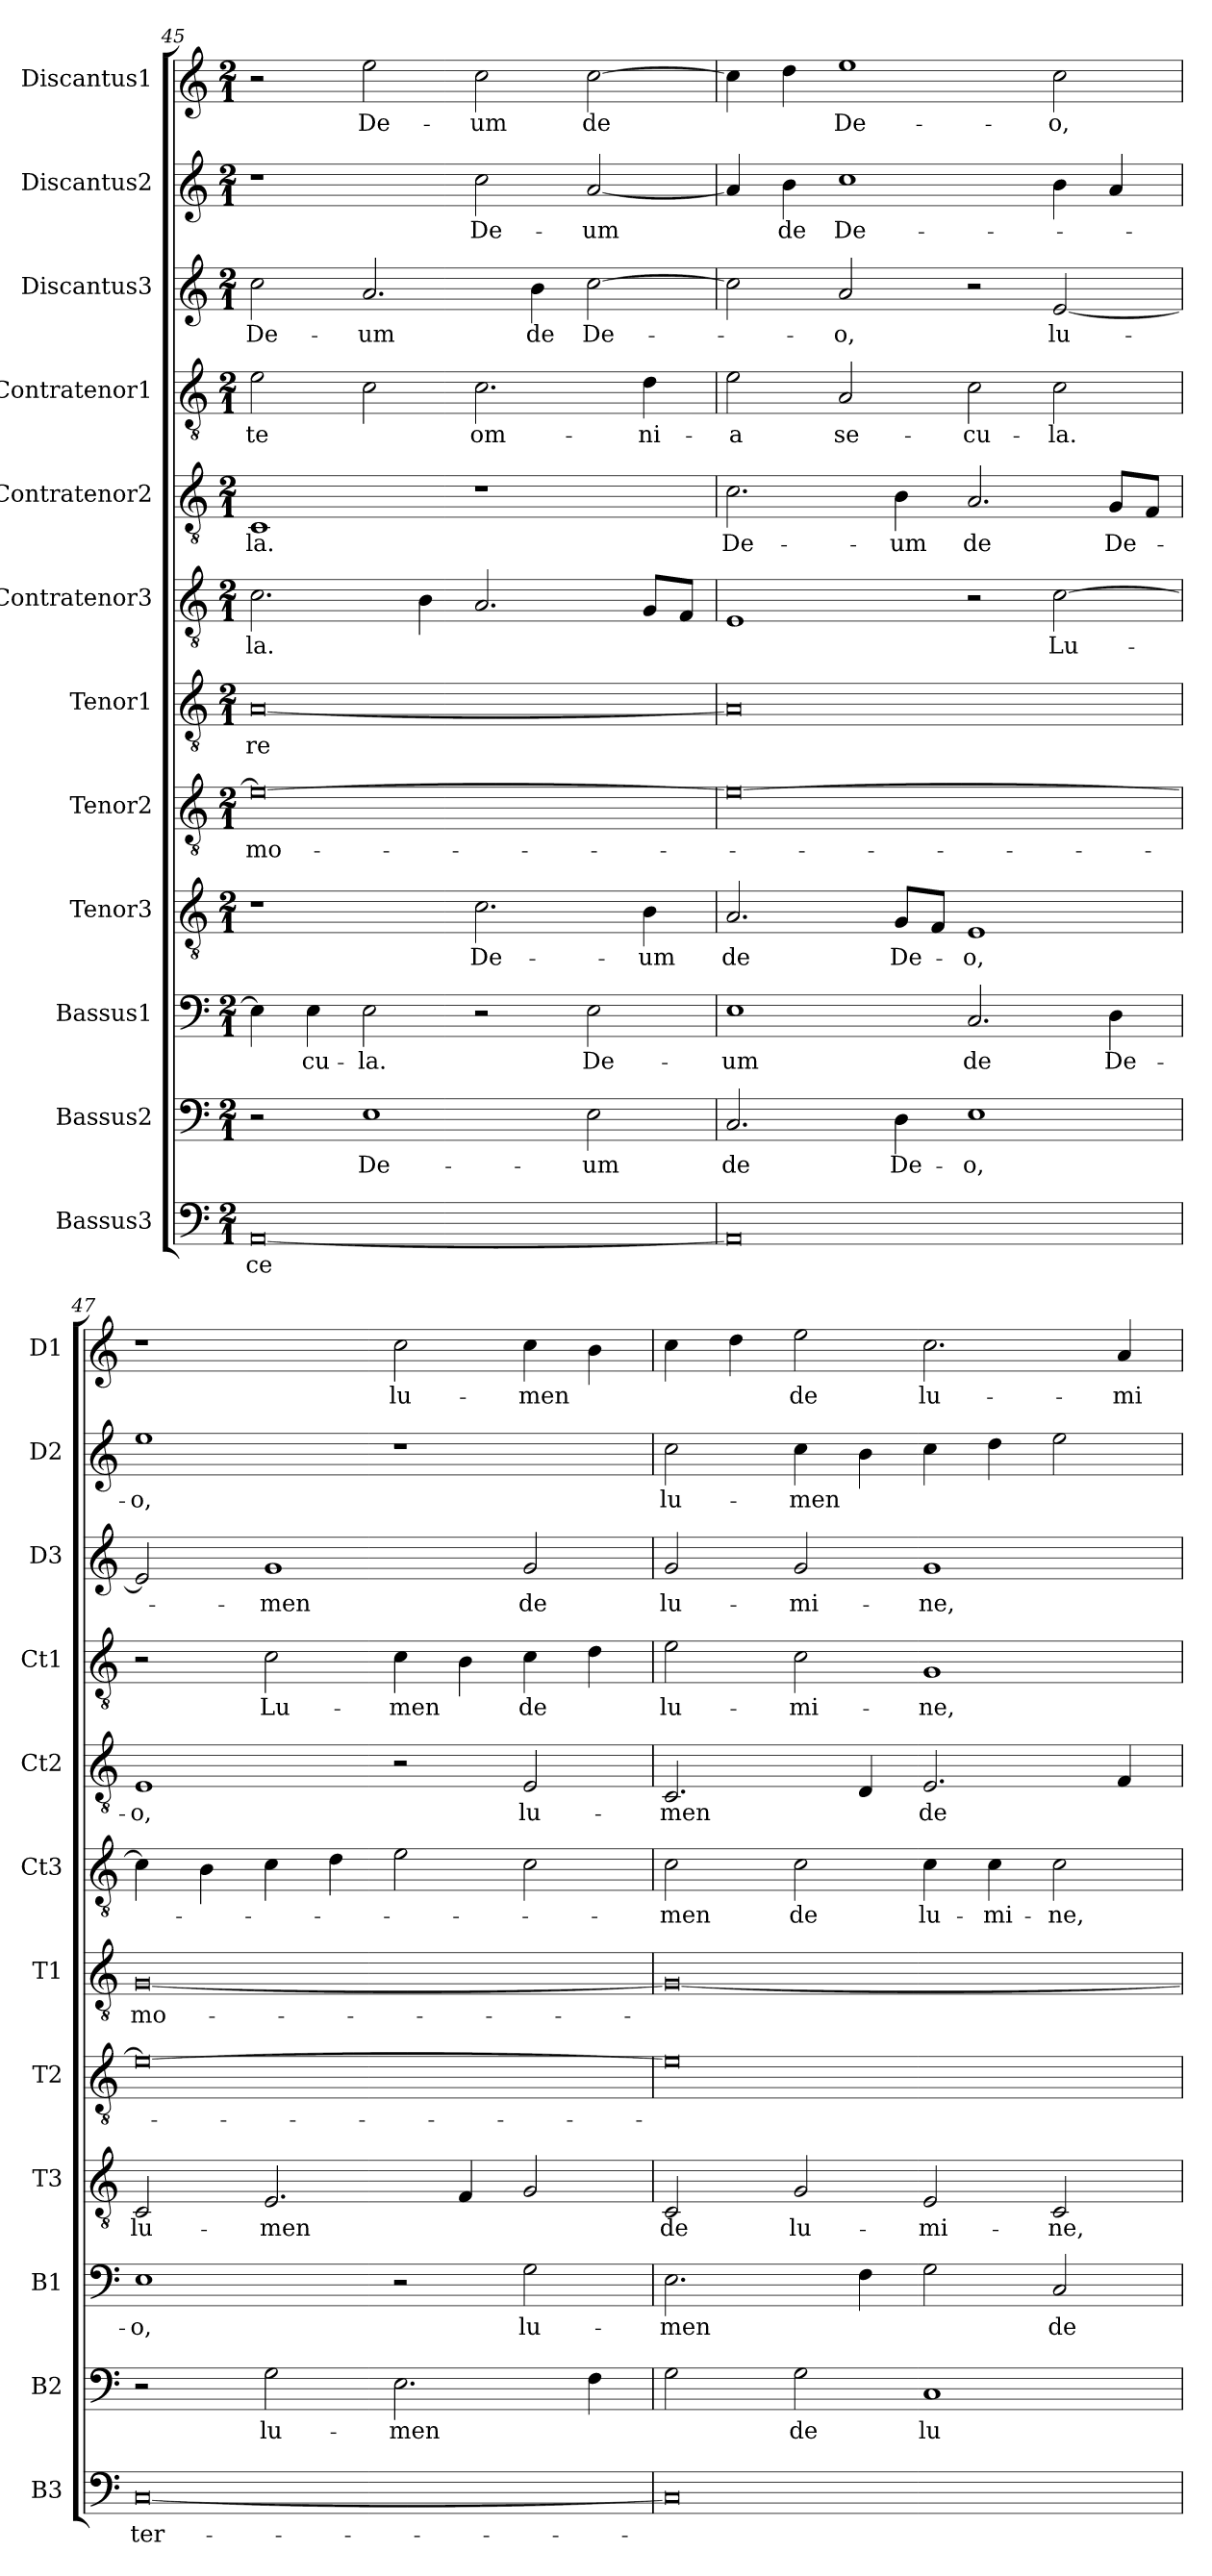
**kern	**text	**kern	**text	**kern	**text	**kern	**text	**kern	**text	**kern	**text	**kern	**text	**kern	**text	**kern	**text	**kern	**text	**kern	**text	**kern	**text
*part12	*part12	*part11	*part11	*part10	*part10	*part9	*part9	*part8	*part8	*part7	*part7	*part6	*part6	*part5	*part5	*part4	*part4	*part3	*part3	*part2	*part2	*part1	*part1
*staff12	*staff12	*staff11	*staff11	*staff10	*staff10	*staff9	*staff9	*staff8	*staff8	*staff7	*staff7	*staff6	*staff6	*staff5	*staff5	*staff4	*staff4	*staff3	*staff3	*staff2	*staff2	*staff1	*staff1
*I"Bassus3	*	*I"Bassus2	*	*I"Bassus1	*	*I"Tenor3	*	*I"Tenor2	*	*I"Tenor1	*	*I"Contratenor3	*	*I"Contratenor2	*	*I"Contratenor1	*	*I"Discantus3	*	*I"Discantus2	*	*I"Discantus1	*
*I'B3	*	*I'B2	*	*I'B1	*	*I'T3	*	*I'T2	*	*I'T1	*	*I'Ct3	*	*I'Ct2	*	*I'Ct1	*	*I'D3	*	*I'D2	*	*I'D1	*
*clefF4	*	*clefF4	*	*clefF4	*	*clefGv2	*	*clefGv2	*	*clefGv2	*	*clefGv2	*	*clefGv2	*	*clefGv2	*	*clefG2	*	*clefG2	*	*clefG2	*
*k[]	*	*k[]	*	*k[]	*	*k[]	*	*k[]	*	*k[]	*	*k[]	*	*k[]	*	*k[]	*	*k[]	*	*k[]	*	*k[]	*
*M2/1	*	*M2/1	*	*M2/1	*	*M2/1	*	*M2/1	*	*M2/1	*	*M2/1	*	*M2/1	*	*M2/1	*	*M2/1	*	*M2/1	*	*M2/1	*
=45	=45	=45	=45	=45	=45	=45	=45	=45	=45	=45	=45	=45	=45	=45	=45	=45	=45	=45	=45	=45	=45	=45	=45
[0AA	-ce	2r	.	4E]	.	1r	.	0e_	mo-	[0A	-re	2.c	-la.	1C	-la.	2e	-te	2cc	De-	1r	.	2r	.
.	.	.	.	4E	-cu-	.	.	.	.	.	.	.	.	.	.	.	.	.	.	.	.	.	.
.	.	1E	De-	2E	-la.	.	.	.	.	.	.	.	.	.	.	2c	.	2.a	-um	.	.	2ee	De-
.	.	.	.	.	.	.	.	.	.	.	.	4B	.	.	.	.	.	.	.	.	.	.	.
.	.	.	.	2r	.	2.c	De-	.	.	.	.	2.A	.	1r	.	2.c	om-	.	.	2cc	De-	2cc	-um
.	.	.	.	.	.	.	.	.	.	.	.	.	.	.	.	.	.	4b	de	.	.	.	.
.	.	2E	-um	2E	De-	.	.	.	.	.	.	.	.	.	.	.	.	[2cc	De-	[2a	-um	[2cc	de
.	.	.	.	.	.	4B	-um	.	.	.	.	8GL	.	.	.	4d	-ni-	.	.	.	.	.	.
.	.	.	.	.	.	.	.	.	.	.	.	8FJ	.	.	.	.	.	.	.	.	.	.	.
=46	=46	=46	=46	=46	=46	=46	=46	=46	=46	=46	=46	=46	=46	=46	=46	=46	=46	=46	=46	=46	=46	=46	=46
0AA]	.	2.C	de	1E	-um	2.A	de	0e_	.	0A]	.	1E	.	2.c	De-	2e	-a	2cc]	.	4a]	.	4cc]	.
.	.	.	.	.	.	.	.	.	.	.	.	.	.	.	.	.	.	.	.	4b	de	4dd	.
.	.	.	.	.	.	.	.	.	.	.	.	.	.	.	.	2A	se-	2a	-o,	1cc	De-	1ee	De-
.	.	4D	De-	.	.	8GL	De-	.	.	.	.	.	.	4B	-um	.	.	.	.	.	.	.	.
.	.	.	.	.	.	8FJ	.	.	.	.	.	.	.	.	.	.	.	.	.	.	.	.	.
.	.	1E	-o,	2.C	de	1E	-o,	.	.	.	.	2r	.	2.A	de	2c	-cu-	2r	.	.	.	.	.
.	.	.	.	.	.	.	.	.	.	.	.	[2c	Lu-	.	.	2c	-la.	[2e	lu-	4b	.	2cc	-o,
.	.	.	.	4D	De-	.	.	.	.	.	.	.	.	8GL	De-	.	.	.	.	4a	.	.	.
.	.	.	.	.	.	.	.	.	.	.	.	.	.	8FJ	.	.	.	.	.	.	.	.	.
=47	=47	=47	=47	=47	=47	=47	=47	=47	=47	=47	=47	=47	=47	=47	=47	=47	=47	=47	=47	=47	=47	=47	=47
[0C	ter-	2r	.	1E	-o,	2C	lu-	0e_	.	[0G	mo-	4c]	.	1E	-o,	2r	.	2e]	.	1ee	-o,	1r	.
.	.	.	.	.	.	.	.	.	.	.	.	4B	.	.	.	.	.	.	.	.	.	.	.
.	.	2G	lu-	.	.	2.E	-men	.	.	.	.	4c	.	.	.	2c	Lu-	1g	-men	.	.	.	.
.	.	.	.	.	.	.	.	.	.	.	.	4d	.	.	.	.	.	.	.	.	.	.	.
.	.	2.E	-men	2r	.	.	.	.	.	.	.	2e	.	2r	.	4c	-men	.	.	1r	.	2cc	lu-
.	.	.	.	.	.	4F	.	.	.	.	.	.	.	.	.	4B	.	.	.	.	.	.	.
.	.	.	.	2G	lu-	2G	.	.	.	.	.	2c	.	2E	lu-	4c	de	2g	de	.	.	4cc	-men
.	.	4F	.	.	.	.	.	.	.	.	.	.	.	.	.	4d	.	.	.	.	.	4b	.
=48	=48	=48	=48	=48	=48	=48	=48	=48	=48	=48	=48	=48	=48	=48	=48	=48	=48	=48	=48	=48	=48	=48	=48
0C]	.	2G	.	2.E	-men	2C	de	0e]	.	0G_	.	2c	-men	2.C	-men	2e	lu-	2g	lu-	2cc	lu-	4cc	.
.	.	.	.	.	.	.	.	.	.	.	.	.	.	.	.	.	.	.	.	.	.	4dd	.
.	.	2G	de	.	.	2G	lu-	.	.	.	.	2c	de	.	.	2c	-mi-	2g	-mi-	4cc	-men	2ee	de
.	.	.	.	4F	.	.	.	.	.	.	.	.	.	4D	.	.	.	.	.	4b	.	.	.
.	.	1C	lu-	2G	.	2E	-mi-	.	.	.	.	4c	lu-	2.E	de	1G	-ne,	1g	-ne,	4cc	.	2.cc	lu-
.	.	.	.	.	.	.	.	.	.	.	.	4c	-mi-	.	.	.	.	.	.	4dd	.	.	.
.	.	.	.	2C	de	2C	-ne,	.	.	.	.	2c	-ne,	.	.	.	.	.	.	2ee	.	.	.
.	.	.	.	.	.	.	.	.	.	.	.	.	.	4F	.	.	.	.	.	.	.	4a	-mi-
=	=	=	=	=	=	=	=	=	=	=	=	=	=	=	=	=	=	=	=	=	=	=	=
*-	*-	*-	*-	*-	*-	*-	*-	*-	*-	*-	*-	*-	*-	*-	*-	*-	*-	*-	*-	*-	*-	*-	*-
